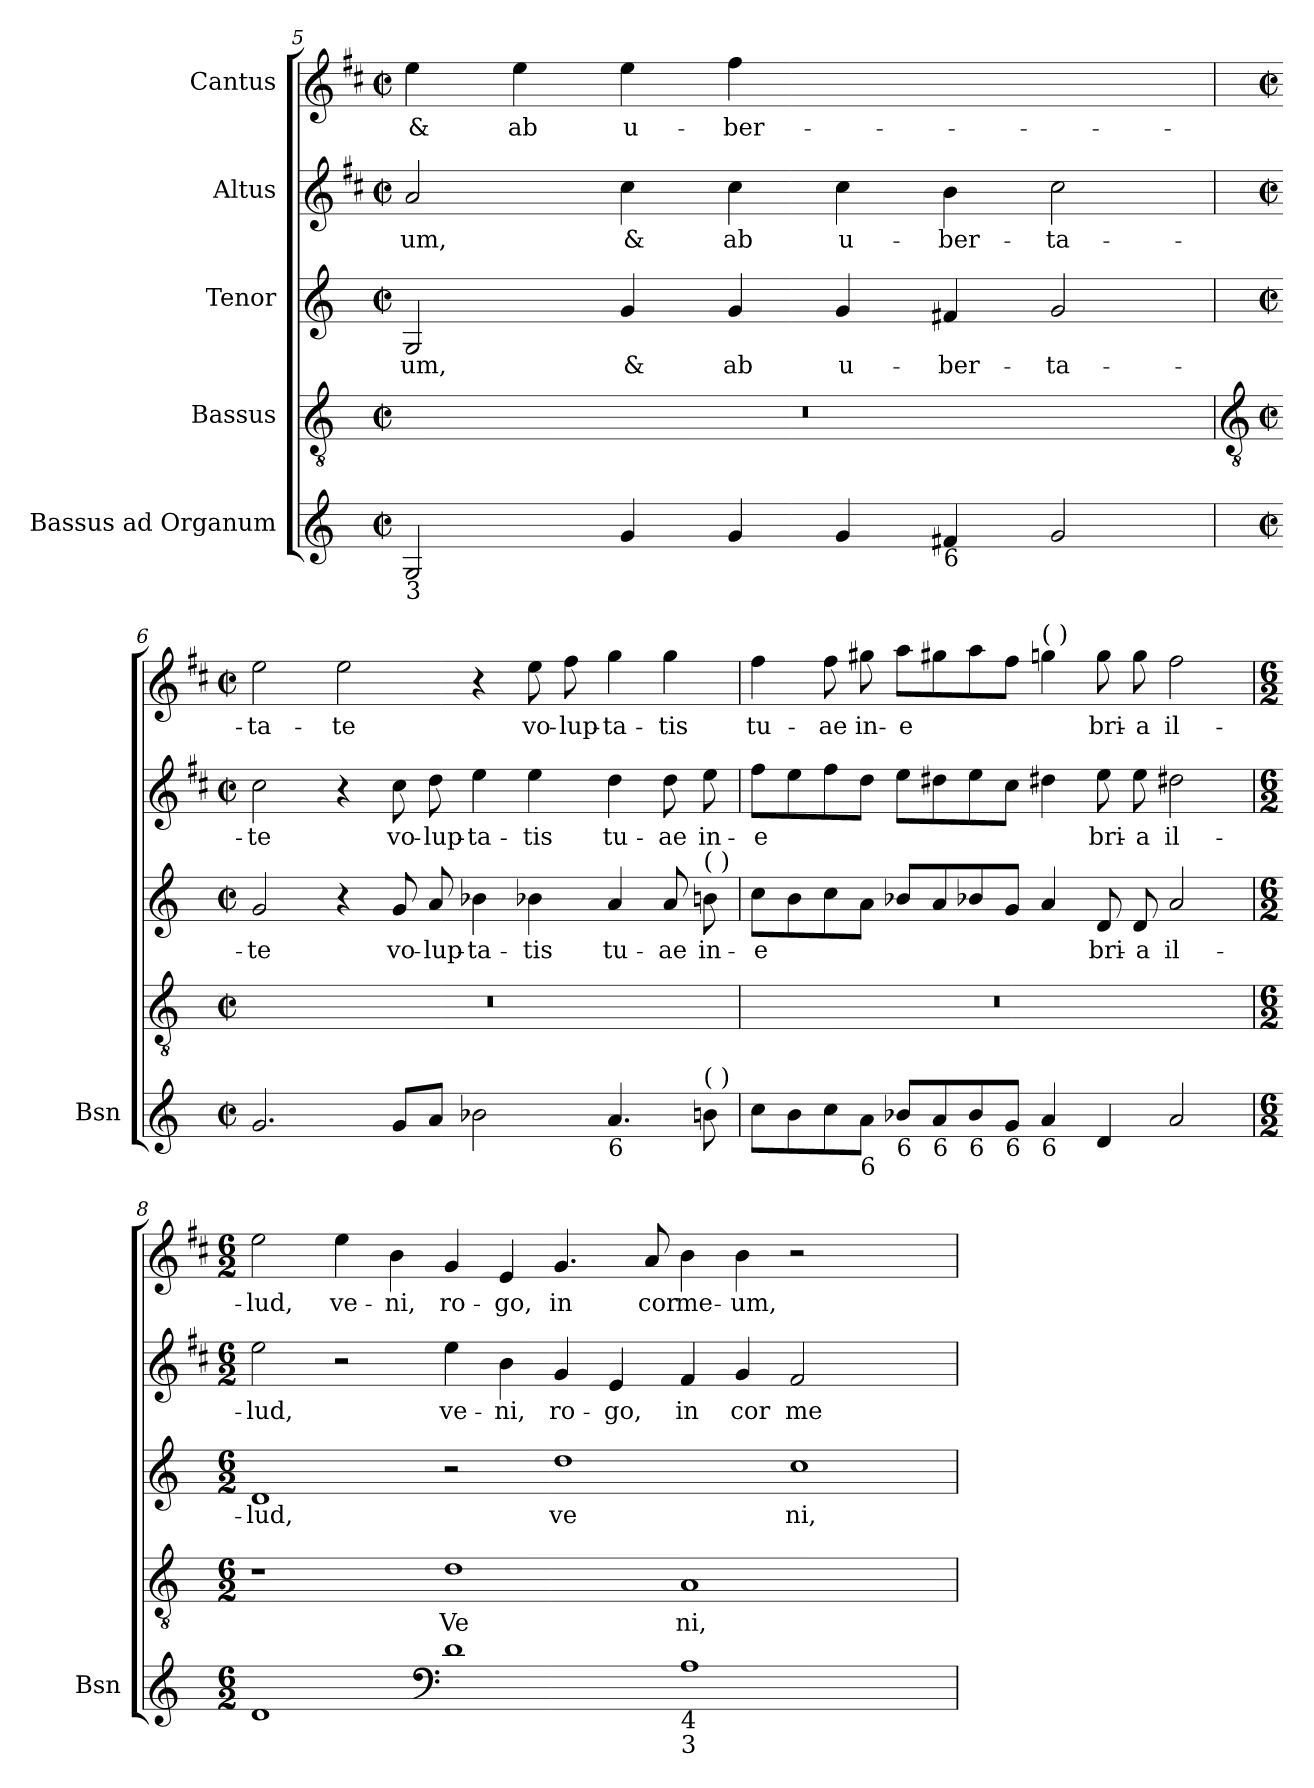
**kern	**kern	**text	**kern	**text	**kern	**text	**kern	**text
*part5	*part4	*part4	*part3	*part3	*part2	*part2	*part1	*part1
*staff5	*staff4	*staff4	*staff3	*staff3	*staff2	*staff2	*staff1	*staff1
*I"Bassus ad Organum	*I"Bassus	*	*I"Tenor	*	*I"Altus	*	*I"Cantus	*
*I'Bsn	*	*	*	*	*	*	*	*
*clefG2	*clefGv2	*	*clefG2	*	*clefG2	*	*clefG2	*
*	*	*	*	*	*ITrd1c2	*	*ITrd1c2	*
*k[]	*k[]	*	*k[]	*	*k[]	*	*k[]	*
*C:	*C:	*	*C:	*	*C:	*	*C:	*
*M4/2	*M4/2	*	*M4/2	*	*M4/2	*	*M4/2	*
*met(c|)	*met(c|)	*	*met(c|)	*	*met(c|)	*	*met(c|)	*
=5	=5	=5	=5	=5	=5	=5	=5	=5
!LO:TX:b:t=3	!	!	!	!	!	!	!	!
!	!	!	!	!LO:LY:b	!	!LO:LY:b	!	!LO:LY:b
2G	0r	.	2G	um,	2g	um,	4dd	&
!	!	!	!	!	!	!	!	!LO:LY:b
.	.	.	.	.	.	.	4dd	ab
!	!	!	!	!LO:LY:b	!	!LO:LY:b	!	!LO:LY:b
4g	.	.	4g	&	4b	&	4dd	u-
!	!	!	!	!LO:LY:b	!	!LO:LY:b	!	!LO:LY:b
4g	.	.	4g	ab	4b	ab	4ee	-ber-
!	!	!	!	!LO:LY:b	!	!LO:LY:b	!	!
4g	.	.	4g	u-	4b	u-	1ryy	.
!LO:TX:b:t=6	!	!	!	!	!	!	!	!
!	!	!	!	!LO:LY:b	!	!LO:LY:b	!	!
4f#X	.	.	4f#X	-ber-	4a	-ber-	.	.
!	!	!	!	!LO:LY:b	!	!LO:LY:b	!	!
2g	.	.	2g	-ta-	2b	-ta-	.	.
!!LO:LB:g=z
=6	=6	=6	=6	=6	=6	=6	=6	=6
*	*clefGv2	*	*	*	*	*	*	*
*M4/2	*M4/2	*	*M4/2	*	*M4/2	*	*M4/2	*
*met(c|)	*met(c|)	*	*met(c|)	*	*met(c|)	*	*met(c|)	*
!	!	!	!	!LO:LY:b	!	!LO:LY:b	!	!LO:LY:b
2.g	0r	.	2g	-te	2b	-te	2dd	-ta-
!	!	!	!	!	!	!	!	!LO:LY:b
.	.	.	4r	.	4r	.	2dd	-te
!	!	!	!	!LO:LY:b	!	!LO:LY:b	!	!
8gL	.	.	8g	vo-	8b	vo-	.	.
!	!	!	!	!LO:LY:b	!	!LO:LY:b	!	!
8aJ	.	.	8a	-lup-	8cc	-lup-	.	.
!	!	!	!	!LO:LY:b	!	!LO:LY:b	!	!
2b-X	.	.	4b-X	-ta-	4dd	-ta-	4r	.
!	!	!	!	!LO:LY:b	!	!LO:LY:b	!	!LO:LY:b
.	.	.	4b-X	-tis	4dd	-tis	8dd	vo-
!	!	!	!	!	!	!	!	!LO:LY:b
.	.	.	.	.	.	.	8ee	-lup-
!LO:TX:b:t=6	!	!	!	!	!	!	!	!
!	!	!	!	!LO:LY:b	!	!LO:LY:b	!	!LO:LY:b
4.a	.	.	4a	tu-	4cc	tu-	4ff	-ta-
!	!	!	!	!LO:LY:b	!	!LO:LY:b	!	!LO:LY:b
.	.	.	8a	-ae	8cc	-ae	4ff	-tis
!	!	!	!LO:TX:a:t=(  )	!	!	!	!	!
!LO:TX:a:t=(  )	!	!	!	!	!	!	!	!
!	!	!	!	!LO:LY:b	!	!LO:LY:b	!	!
8b	.	.	8b	in-	8dd	in-	.	.
=7	=7	=7	=7	=7	=7	=7	=7	=7
!	!	!	!	!LO:LY:b	!	!LO:LY:b	!	!LO:LY:b
8ccL	0r	.	8ccL	-e	8eeL	-e	4ee	tu-
8b	.	.	8b	.	8dd	.	.	.
!	!	!	!	!	!	!	!	!LO:LY:b
8cc	.	.	8cc	.	8ee	.	8ee	-ae
!LO:TX:b:t=6	!	!	!	!	!	!	!	!
!	!	!	!	!	!	!	!	!LO:LY:b
8aJ	.	.	8aJ	.	8ccJ	.	8ff#X	in-
!LO:TX:b:t=6	!	!	!	!	!	!	!	!
!	!	!	!	!	!	!	!	!LO:LY:b
8b-XL	.	.	8b-XL	.	8ddL	.	8ggL	-e
!LO:TX:b:t=6	!	!	!	!	!	!	!	!
8a	.	.	8a	.	8cc#X	.	8ff#X	.
!LO:TX:b:t=6	!	!	!	!	!	!	!	!
8b-	.	.	8b-X	.	8dd	.	8gg	.
!LO:TX:b:t=6	!	!	!	!	!	!	!	!
8gJ	.	.	8gJ	.	8bJ	.	8eeJ	.
!	!	!	!	!	!	!	!LO:TX:a:t=(  )	!
!LO:TX:b:t=6	!	!	!	!	!	!	!	!
4a	.	.	4a	.	4cc#X	.	4ff	.
!	!	!	!	!LO:LY:b	!	!LO:LY:b	!	!LO:LY:b
4d	.	.	8d	bri-	8dd	bri-	8ff	bri-
!	!	!	!	!LO:LY:b	!	!LO:LY:b	!	!LO:LY:b
.	.	.	8d	-a	8dd	-a	8ff	-a
!	!	!	!	!LO:LY:b	!	!LO:LY:b	!	!LO:LY:b
2a	.	.	2a	il-	2cc#X	il-	2ee	il-
=8	=8	=8	=8	=8	=8	=8	=8	=8
*M6/2	*M6/2	*	*M6/2	*	*M6/2	*	*M6/2	*
!	!	!	!	!LO:LY:b	!	!LO:LY:b	!	!LO:LY:b
1d	1r	.	1d	-lud,	2dd	-lud,	2dd	-lud,
!	!	!	!	!	!	!	!	!LO:LY:b
.	.	.	.	.	2r	.	4dd	ve-
!	!	!	!	!	!	!	!	!LO:LY:b
.	.	.	.	.	.	.	4a	-ni,
*clefF4	*	*	*	*	*	*	*	*
!	!	!LO:LY:b	!	!	!	!LO:LY:b	!	!LO:LY:b
1d	1d	Ve	2r	.	4dd	ve-	4f	ro-
!	!	!	!	!	!	!LO:LY:b	!	!LO:LY:b
.	.	.	.	.	4a	-ni,	4d	-go,
!	!	!	!	!LO:LY:b	!	!LO:LY:b	!	!LO:LY:b
.	.	.	1dd	ve	4f	ro-	4.f	in
!	!	!	!	!	!	!LO:LY:b	!	!
.	.	.	.	.	4d	-go,	.	.
!	!	!	!	!	!	!	!	!LO:LY:b
.	.	.	.	.	.	.	8g	cor
!LO:TX:b:t=4	!	!	!	!	!	!	!	!
!LO:TX:b:t=3	!	!	!	!	!	!	!	!
!	!	!LO:LY:b	!	!	!	!LO:LY:b	!	!LO:LY:b
1A	1A	ni,	.	.	4e	in	4a	me-
!	!	!	!	!	!	!LO:LY:b	!	!LO:LY:b
.	.	.	.	.	4f	cor	4a	-um,
!	!	!	!	!LO:LY:b	!	!LO:LY:b	!	!
.	.	.	1cc	ni,	2e	me-	2r	.
2ryy	2ryy	.	.	.	2ryy	.	2ryy	.
=	=	=	=	=	=	=	=	=
*-	*-	*-	*-	*-	*-	*-	*-	*-
